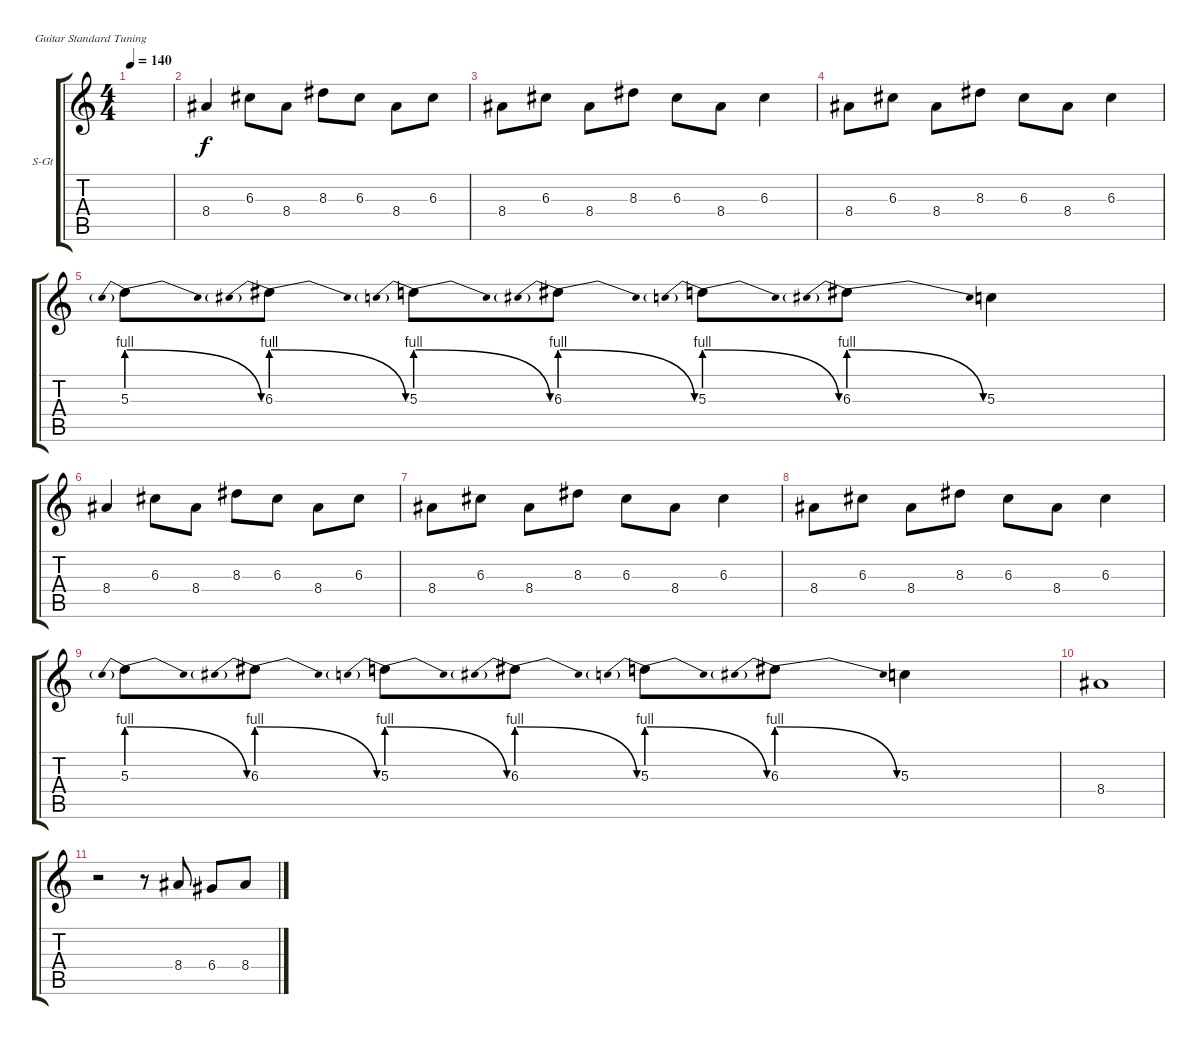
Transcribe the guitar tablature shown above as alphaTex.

\defaultSystemsLayout 4
\bracketExtendMode groupsimilarinstruments
\firstSystemTrackNameOrientation horizontal
\otherSystemsTrackNameOrientation horizontal
\track ("Steel Guitar" "S-Gt") {instrument acousticguitarsteel}
\staff {score tabs}
\tuning (E4 B3 G3 D3 A2 E2)
\ts (4 4)
\tempo 140
\clef g2
\scale
0.333333
\ks c
|
\scale
0.333333 8.4.4 6.3.8 8.4.8 8.3.8 6.3.8 8.4.8 6.3.8 |
\scale
0.333333 8.4.8 6.3.8 8.4.8 8.3.8 6.3.8 8.4.8 6.3.4 |
\scale
0.333333 8.4.8 6.3.8 8.4.8 8.3.8 6.3.8 8.4.8 6.3.4 |
\scale
0.333333 5.3{be (prebendrelease 0 4 15 0)}.8 6.3{be (prebendrelease 0 4 15 0)}.8 5.3{be (prebendrelease 0 4 15 0)}.8 6.3{be (prebendrelease 0 4 15 0)}.8 5.3{be (prebendrelease 0 4 15 0)}.8 6.3{be (prebendrelease 0 4 15 0)}.8 5.3.4 |
\scale
0.333333 8.4.4 6.3.8 8.4.8 8.3.8 6.3.8 8.4.8 6.3.8 |
\scale
0.333333 8.4.8 6.3.8 8.4.8 8.3.8 6.3.8 8.4.8 6.3.4 |
\scale
0.333333 8.4.8 6.3.8 8.4.8 8.3.8 6.3.8 8.4.8 6.3.4 |
\scale
0.333333 5.3{be (prebendrelease 0 4 15 0)}.8 6.3{be (prebendrelease 0 4 15 0)}.8 5.3{be (prebendrelease 0 4 15 0)}.8 6.3{be (prebendrelease 0 4 15 0)}.8 5.3{be (prebendrelease 0 4 15 0)}.8 6.3{be (prebendrelease 0 4 15 0)}.8 5.3.4 |
\scale
0.333333 8.4.1 |
\scale
0.333333 r.2 r.8 8.4.8 6.4.8 8.4.8 |
\scale
0.333333 |
\scale
0.333333 |
\scale
0.333333 |
\scale
0.333333 |
\scale
0.333333
